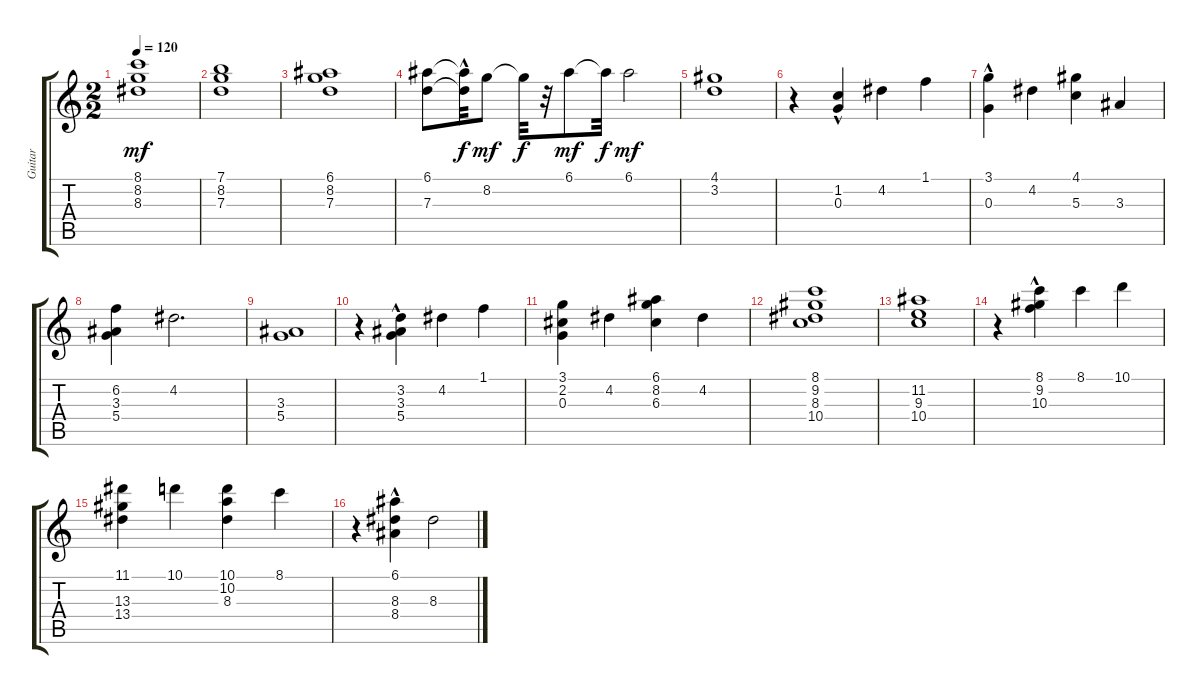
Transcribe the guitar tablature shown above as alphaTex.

\track ("Guitar" "Guitar") {instrument acousticguitarnylon}
\staff {score tabs}
\tuning (E4 B3 G3 D3 A2 E2) {hide}
\ts (2 2)
\tempo 120
\clef g2
\ks c
(8.1 8.2 8.3).1{dy mf} |
(7.1 8.2 7.3).1 |
(6.1 8.2 7.3).1 |
(6.1 7.3).8 (6.1{t} 7.3{hac t}).32{dy f} 8.2.8{dy mf} 8.2{t}.32{dy f} r.32 6.1.8{dy mf} 6.1{t}.32{dy f} 6.1.2{dy mf} |
(4.1 3.2).1 |
r.4 (1.2 0.3{hac}).4 4.2.4 1.1.4 |
(3.1 0.3{hac}).4 4.2.4 (4.1 5.3).4 3.3.4 |
(6.2 3.3 5.4).4 4.2.2{d} |
(3.3 5.4).1 |
r.4 (3.2 3.3{hac} 5.4{hac}).4 4.2.4 1.1.4 |
(3.1 2.2 0.3).4 4.2.4 (6.1 8.2 6.3).4 4.2.4 |
(8.1 9.2 8.3 10.4).1 |
(11.2 9.3 10.4).1 |
r.4 (8.1 9.2{hac} 10.3{hac}).4 8.1.4 10.1.4 |
(11.1 13.3 13.4).4 10.1.4 (10.1 10.2 8.3).4 8.1.4 |
r.4 (6.1 8.3 8.4{hac}).4 8.3.2
